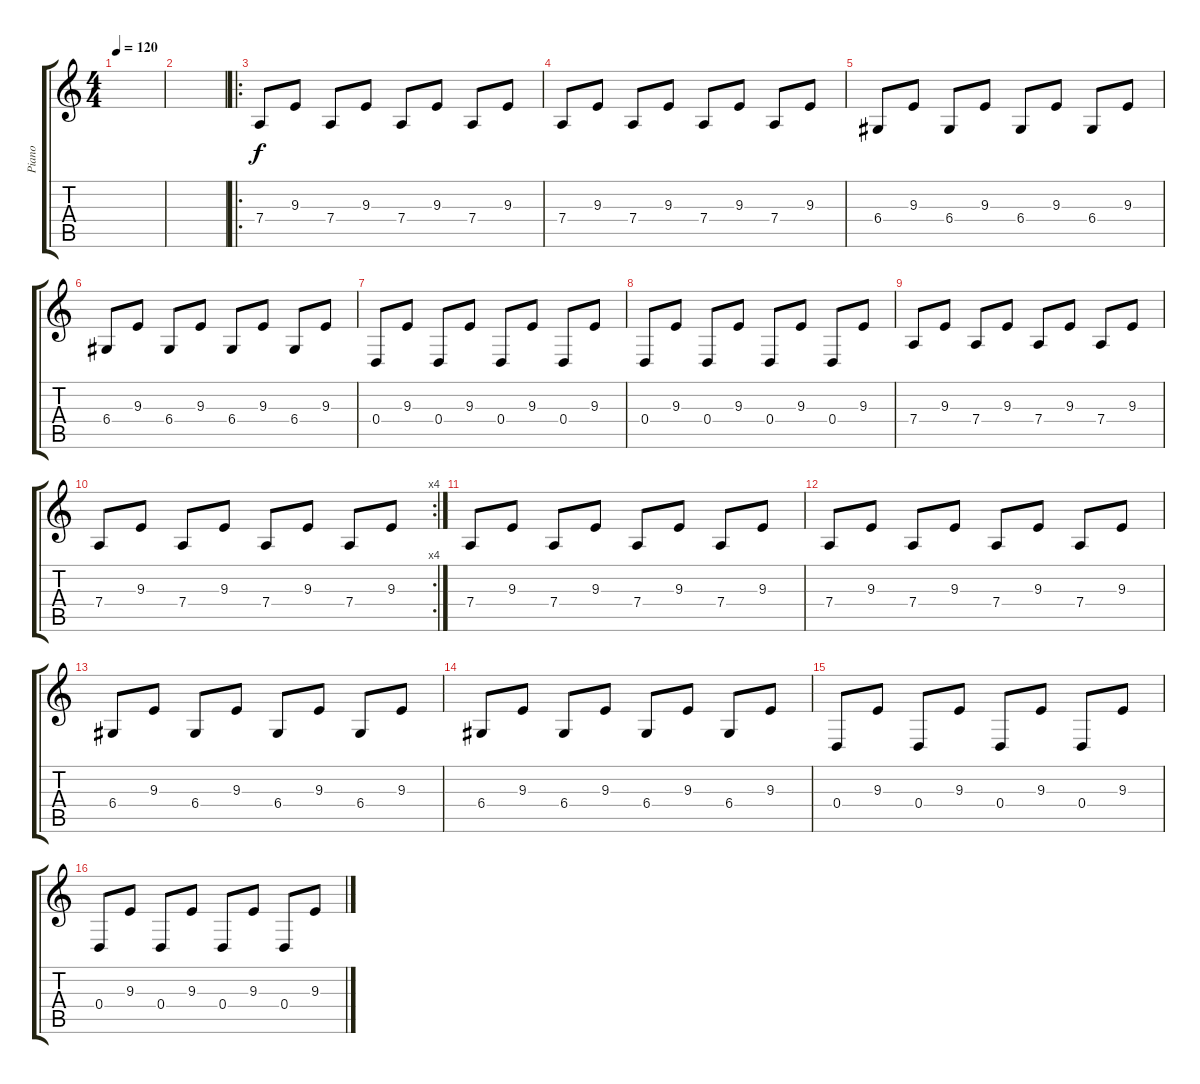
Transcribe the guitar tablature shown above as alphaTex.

\track ("Piano" "Piano") {instrument acousticgrandpiano}
\staff {score tabs}
\tuning (E4 B3 G3 D3 A2 E2) {hide}
\ts (4 4)
\tempo 120
\clef g2
\ks c
|
|
\ro
7.4.8 9.3.8 7.4.8 9.3.8 7.4.8 9.3.8 7.4.8 9.3.8 |
7.4.8 9.3.8 7.4.8 9.3.8 7.4.8 9.3.8 7.4.8 9.3.8 |
6.4.8 9.3.8 6.4.8 9.3.8 6.4.8 9.3.8 6.4.8 9.3.8 |
6.4.8 9.3.8 6.4.8 9.3.8 6.4.8 9.3.8 6.4.8 9.3.8 |
0.4.8 9.3.8 0.4.8 9.3.8 0.4.8 9.3.8 0.4.8 9.3.8 |
0.4.8 9.3.8 0.4.8 9.3.8 0.4.8 9.3.8 0.4.8 9.3.8 |
7.4.8 9.3.8 7.4.8 9.3.8 7.4.8 9.3.8 7.4.8 9.3.8 |
\rc 4
7.4.8 9.3.8 7.4.8 9.3.8 7.4.8 9.3.8 7.4.8 9.3.8 |
7.4.8 9.3.8 7.4.8 9.3.8 7.4.8 9.3.8 7.4.8 9.3.8 |
7.4.8 9.3.8 7.4.8 9.3.8 7.4.8 9.3.8 7.4.8 9.3.8 |
6.4.8 9.3.8 6.4.8 9.3.8 6.4.8 9.3.8 6.4.8 9.3.8 |
6.4.8 9.3.8 6.4.8 9.3.8 6.4.8 9.3.8 6.4.8 9.3.8 |
0.4.8 9.3.8 0.4.8 9.3.8 0.4.8 9.3.8 0.4.8 9.3.8 |
0.4.8 9.3.8 0.4.8 9.3.8 0.4.8 9.3.8 0.4.8 9.3.8
